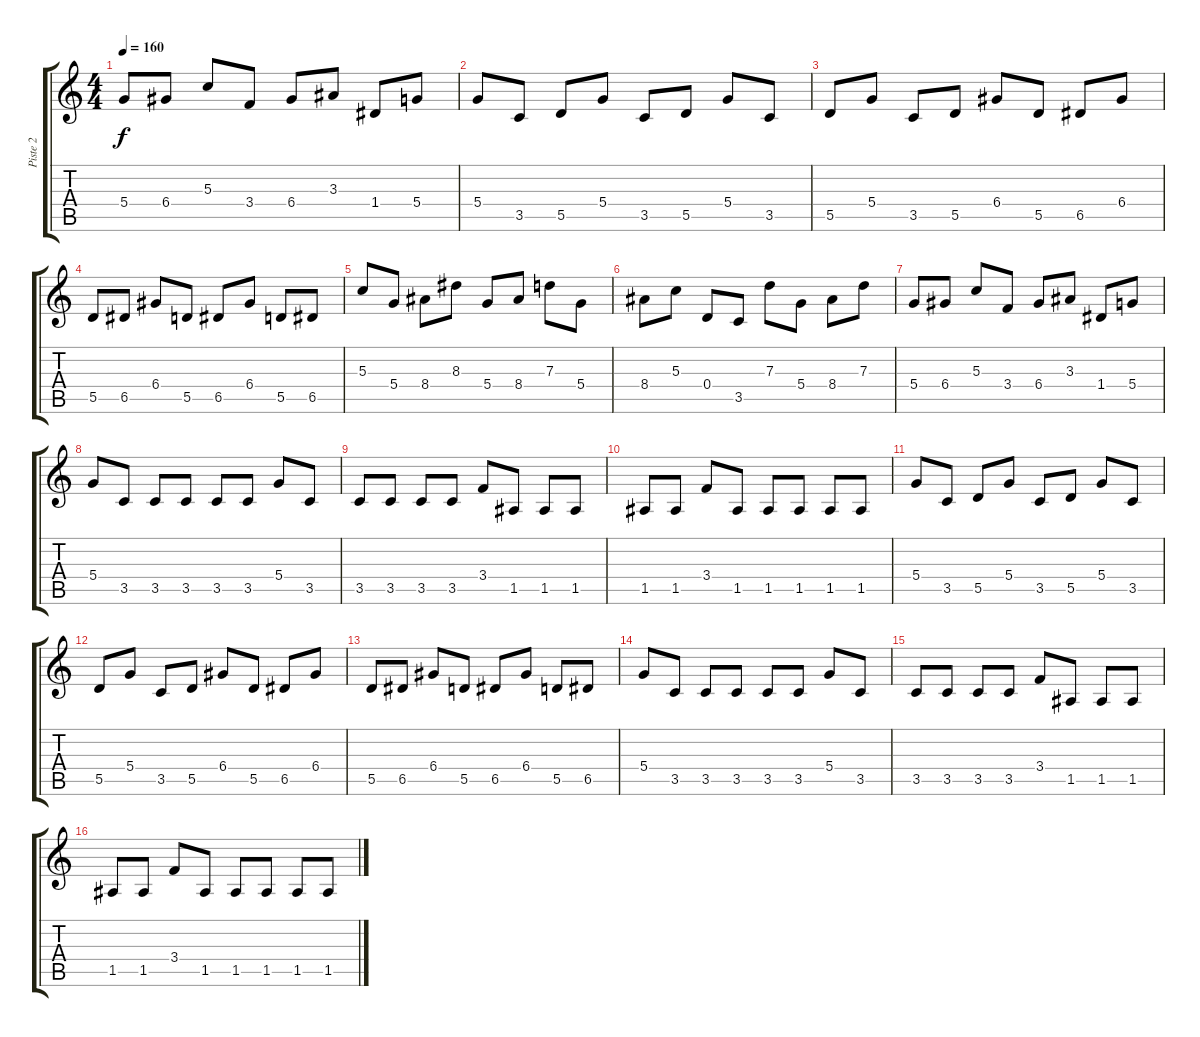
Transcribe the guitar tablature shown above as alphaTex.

\track ("Piste 2" "Piste 2") {instrument overdrivenguitar}
\staff {score tabs}
\tuning (E4 B3 G3 D3 A2 E2) {hide}
\ts (4 4)
\tempo 160
\clef g2
\ks c
5.4.8{dy f} 6.4.8 5.3.8 3.4.8 6.4.8 3.3.8 1.4.8 5.4.8 |
5.4.8 3.5.8 5.5.8 5.4.8 3.5.8 5.5.8 5.4.8 3.5.8 |
5.5.8 5.4.8 3.5.8 5.5.8 6.4.8 5.5.8 6.5.8 6.4.8 |
5.5.8 6.5.8 6.4.8 5.5.8 6.5.8 6.4.8 5.5.8 6.5.8 |
5.3.8 5.4.8 8.4.8 8.3.8 5.4.8 8.4.8 7.3.8 5.4.8 |
8.4.8 5.3.8 0.4.8 3.5.8 7.3.8 5.4.8 8.4.8 7.3.8 |
5.4.8 6.4.8 5.3.8 3.4.8 6.4.8 3.3.8 1.4.8 5.4.8 |
5.4.8 3.5.8 3.5.8 3.5.8 3.5.8 3.5.8 5.4.8 3.5.8 |
3.5.8 3.5.8 3.5.8 3.5.8 3.4.8 1.5.8 1.5.8 1.5.8 |
1.5.8 1.5.8 3.4.8 1.5.8 1.5.8 1.5.8 1.5.8 1.5.8 |
5.4.8 3.5.8 5.5.8 5.4.8 3.5.8 5.5.8 5.4.8 3.5.8 |
5.5.8 5.4.8 3.5.8 5.5.8 6.4.8 5.5.8 6.5.8 6.4.8 |
5.5.8 6.5.8 6.4.8 5.5.8 6.5.8 6.4.8 5.5.8 6.5.8 |
5.4.8 3.5.8 3.5.8 3.5.8 3.5.8 3.5.8 5.4.8 3.5.8 |
3.5.8 3.5.8 3.5.8 3.5.8 3.4.8 1.5.8 1.5.8 1.5.8 |
1.5.8 1.5.8 3.4.8 1.5.8 1.5.8 1.5.8 1.5.8 1.5.8
